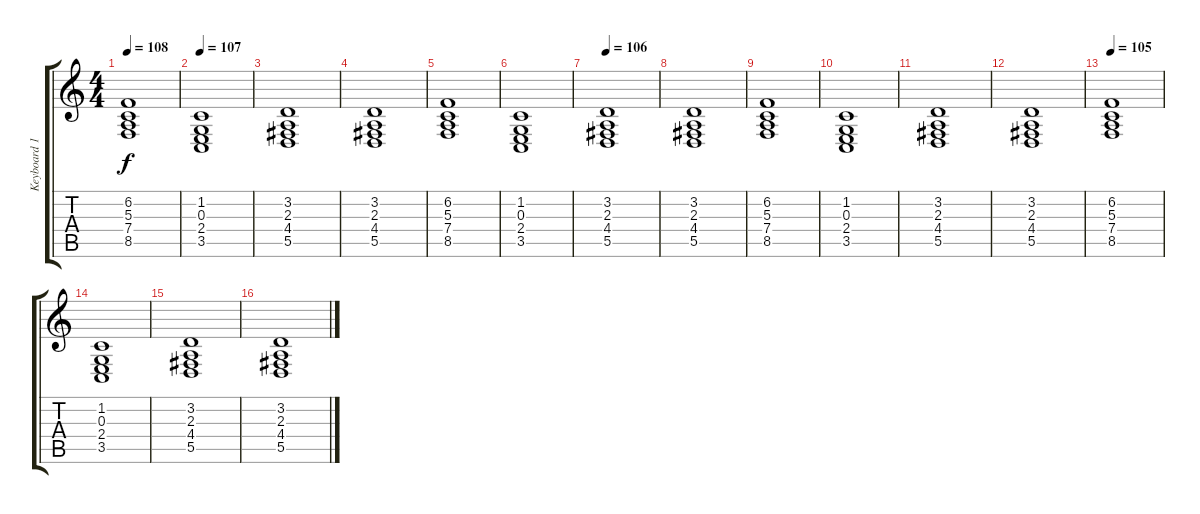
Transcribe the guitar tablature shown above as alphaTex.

\track ("Keyboard 1" "Keyboard 1") {instrument pad5bowed}
\staff {score tabs}
\tuning (E4 B3 G3 D3 A2 E2) {hide}
\ts (4 4)
\tempo 108
\clef g2
\ks c
(6.2 5.3 7.4 8.5).1{dy f} |
\tempo 107
(1.2 0.3 2.4 3.5).1 |
(3.2 2.3 4.4 5.5).1 |
(3.2 2.3 4.4 5.5).1 |
(6.2 5.3 7.4 8.5).1 |
(1.2 0.3 2.4 3.5).1 |
\tempo 106
(3.2 2.3 4.4 5.5).1 |
(3.2 2.3 4.4 5.5).1 |
(6.2 5.3 7.4 8.5).1 |
(1.2 0.3 2.4 3.5).1 |
(3.2 2.3 4.4 5.5).1 |
(3.2 2.3 4.4 5.5).1 |
\tempo 105
(6.2 5.3 7.4 8.5).1 |
(1.2 0.3 2.4 3.5).1 |
(3.2 2.3 4.4 5.5).1 |
(3.2 2.3 4.4 5.5).1
